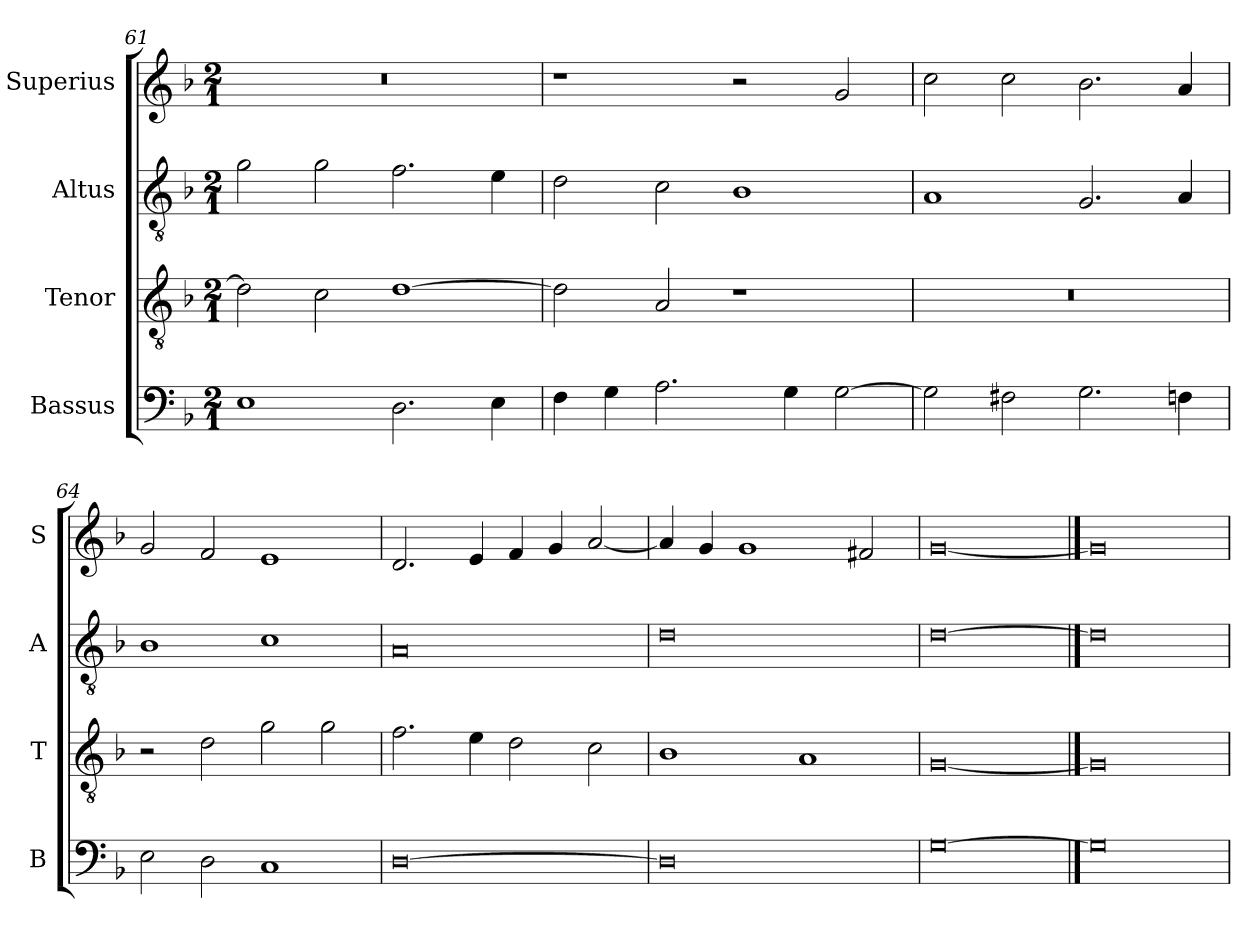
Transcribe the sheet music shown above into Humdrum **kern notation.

**kern	**kern	**kern	**kern
*part4	*part3	*part2	*part1
*staff4	*staff3	*staff2	*staff1
*I"Bassus	*I"Tenor	*I"Altus	*I"Superius
*I'B	*I'T	*I'A	*I'S
*clefF4	*clefGv2	*clefGv2	*clefG2
*k[b-]	*k[b-]	*k[b-]	*k[b-]
*F:	*F:	*F:	*F:
*M2/1	*M2/1	*M2/1	*M2/1
=61	=61	=61	=61
1E	2d]	2g	0r
.	2c	2g	.
2.D	[1d	2.f	.
4E	.	4e	.
=62	=62	=62	=62
4F	2d]	2d	1r
4G	.	.	.
2.A	2A	2c	.
.	1r	1B-	2r
4G	.	.	.
[2G	.	.	2g
=63	=63	=63	=63
2G]	0r	1A	2cc
2F#X	.	.	2cc
2.G	.	2.G	2.b-
4Fn	.	4A	4a
=64	=64	=64	=64
2E	2r	1B-	2g
2D	2d	.	2f
1C	2g	1c	1e
.	2g	.	.
=65	=65	=65	=65
[0D	2.f	0A	2.d
.	4e	.	4e
.	2d	.	4f
.	.	.	4g
.	2c	.	[2a
=66	=66	=66	=66
0D]	1B-	0d	4a]
.	.	.	4g
.	.	.	1g
.	1A	.	.
.	.	.	2f#X
=67	=67	=67	=67
[0G	[0G	[0d	[0g
==68	==68	==68	==68
0G]	0G]	0d]	0g]
=	=	=	=
*-	*-	*-	*-
